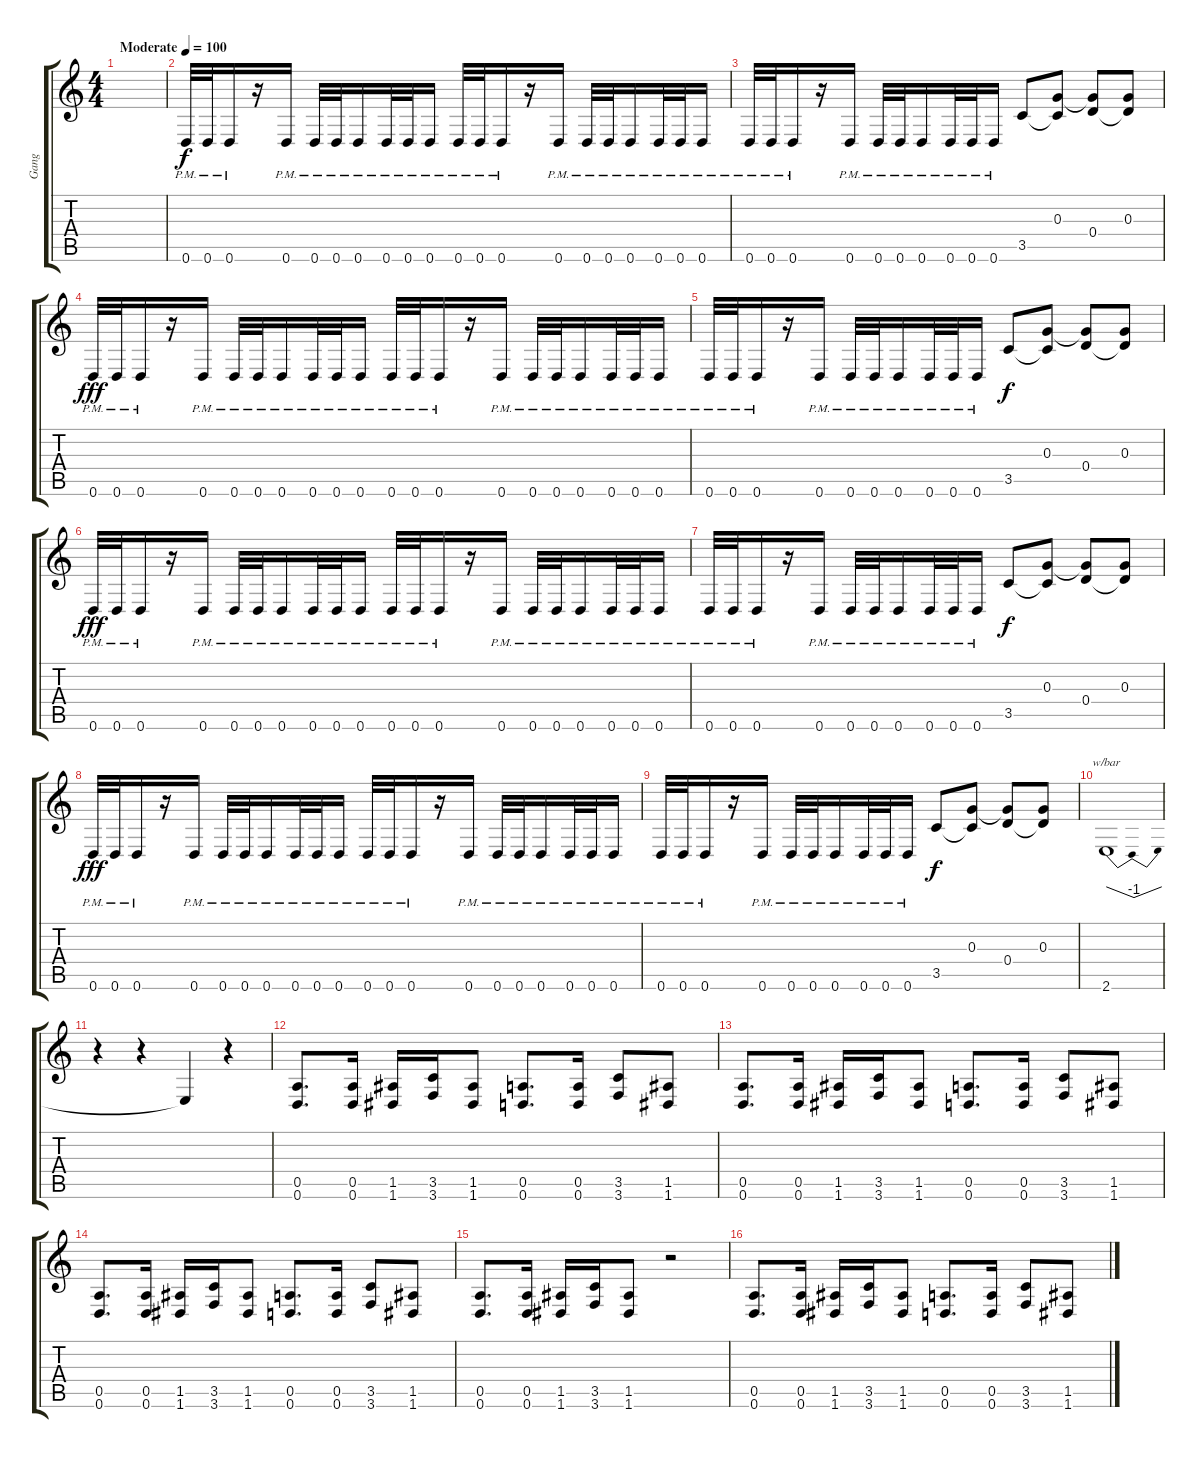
\track ("Gang" "Gang") {instrument distortionguitar}
\staff {score tabs}
\tuning (E4 A3 G3 D3 A2 D2) {hide}
\ts (4 4)
\tempo (100 "Moderate")
\clef g2
\ks c
|
0.6{pm}.32 0.6{pm}.32 0.6{pm}.16 r.16 0.6{pm}.16 0.6{pm}.32 0.6{pm}.32 0.6{pm}.16 0.6{pm}.32 0.6{pm}.32 0.6{pm}.16 0.6{pm}.32 0.6{pm}.32 0.6{pm}.16 r.16 0.6{pm}.16 0.6{pm}.32 0.6{pm}.32 0.6{pm}.16 0.6{pm}.32 0.6{pm}.32 0.6{pm}.16 |
0.6{pm}.32 0.6{pm}.32 0.6{pm}.16 r.16 0.6{pm}.16 0.6{pm}.32 0.6{pm}.32 0.6{pm}.16 0.6{pm}.32 0.6{pm}.32 0.6{pm}.16 3.5.8{dy f} (0.3 3.5{t}).8 (0.3{t} 0.4).8 (0.3 0.4{t}).8 |
0.6{pm}.32{dy fff} 0.6{pm}.32 0.6{pm}.16 r.16 0.6{pm}.16 0.6{pm}.32 0.6{pm}.32 0.6{pm}.16 0.6{pm}.32 0.6{pm}.32 0.6{pm}.16 0.6{pm}.32 0.6{pm}.32 0.6{pm}.16 r.16 0.6{pm}.16 0.6{pm}.32 0.6{pm}.32 0.6{pm}.16 0.6{pm}.32 0.6{pm}.32 0.6{pm}.16 |
0.6{pm}.32 0.6{pm}.32 0.6{pm}.16 r.16 0.6{pm}.16 0.6{pm}.32 0.6{pm}.32 0.6{pm}.16 0.6{pm}.32 0.6{pm}.32 0.6{pm}.16 3.5.8{dy f} (0.3 3.5{t}).8 (0.3{t} 0.4).8 (0.3 0.4{t}).8 |
0.6{pm}.32{dy fff} 0.6{pm}.32 0.6{pm}.16 r.16 0.6{pm}.16 0.6{pm}.32 0.6{pm}.32 0.6{pm}.16 0.6{pm}.32 0.6{pm}.32 0.6{pm}.16 0.6{pm}.32 0.6{pm}.32 0.6{pm}.16 r.16 0.6{pm}.16 0.6{pm}.32 0.6{pm}.32 0.6{pm}.16 0.6{pm}.32 0.6{pm}.32 0.6{pm}.16 |
0.6{pm}.32 0.6{pm}.32 0.6{pm}.16 r.16 0.6{pm}.16 0.6{pm}.32 0.6{pm}.32 0.6{pm}.16 0.6{pm}.32 0.6{pm}.32 0.6{pm}.16 3.5.8{dy f} (0.3 3.5{t}).8 (0.3{t} 0.4).8 (0.3 0.4{t}).8 |
0.6{pm}.32{dy fff} 0.6{pm}.32 0.6{pm}.16 r.16 0.6{pm}.16 0.6{pm}.32 0.6{pm}.32 0.6{pm}.16 0.6{pm}.32 0.6{pm}.32 0.6{pm}.16 0.6{pm}.32 0.6{pm}.32 0.6{pm}.16 r.16 0.6{pm}.16 0.6{pm}.32 0.6{pm}.32 0.6{pm}.16 0.6{pm}.32 0.6{pm}.32 0.6{pm}.16 |
0.6{pm}.32 0.6{pm}.32 0.6{pm}.16 r.16 0.6{pm}.16 0.6{pm}.32 0.6{pm}.32 0.6{pm}.16 0.6{pm}.32 0.6{pm}.32 0.6{pm}.16 3.5.8{dy f} (0.3 3.5{t}).8 (0.3{t} 0.4).8 (0.3 0.4{t}).8 |
2.6.1{tbe (dip default 0 0 30 -4 60 0)} |
r.4 r.4 2.6{t}.4 r.4 |
(0.5 0.6).8{d} (0.5 0.6).16 (1.5 1.6).16 (3.5 3.6).16 (1.5 1.6).8 (0.5 0.6).8{d} (0.5 0.6).16 (3.5 3.6).8 (1.5 1.6).8 |
(0.5 0.6).8{d} (0.5 0.6).16 (1.5 1.6).16 (3.5 3.6).16 (1.5 1.6).8 (0.5 0.6).8{d} (0.5 0.6).16 (3.5 3.6).8 (1.5 1.6).8 |
(0.5 0.6).8{d} (0.5 0.6).16 (1.5 1.6).16 (3.5 3.6).16 (1.5 1.6).8 (0.5 0.6).8{d} (0.5 0.6).16 (3.5 3.6).8 (1.5 1.6).8 |
(0.5 0.6).8{d} (0.5 0.6).16 (1.5 1.6).16 (3.5 3.6).16 (1.5 1.6).8 r.2 |
(0.5 0.6).8{d} (0.5 0.6).16 (1.5 1.6).16 (3.5 3.6).16 (1.5 1.6).8 (0.5 0.6).8{d} (0.5 0.6).16 (3.5 3.6).8 (1.5 1.6).8
